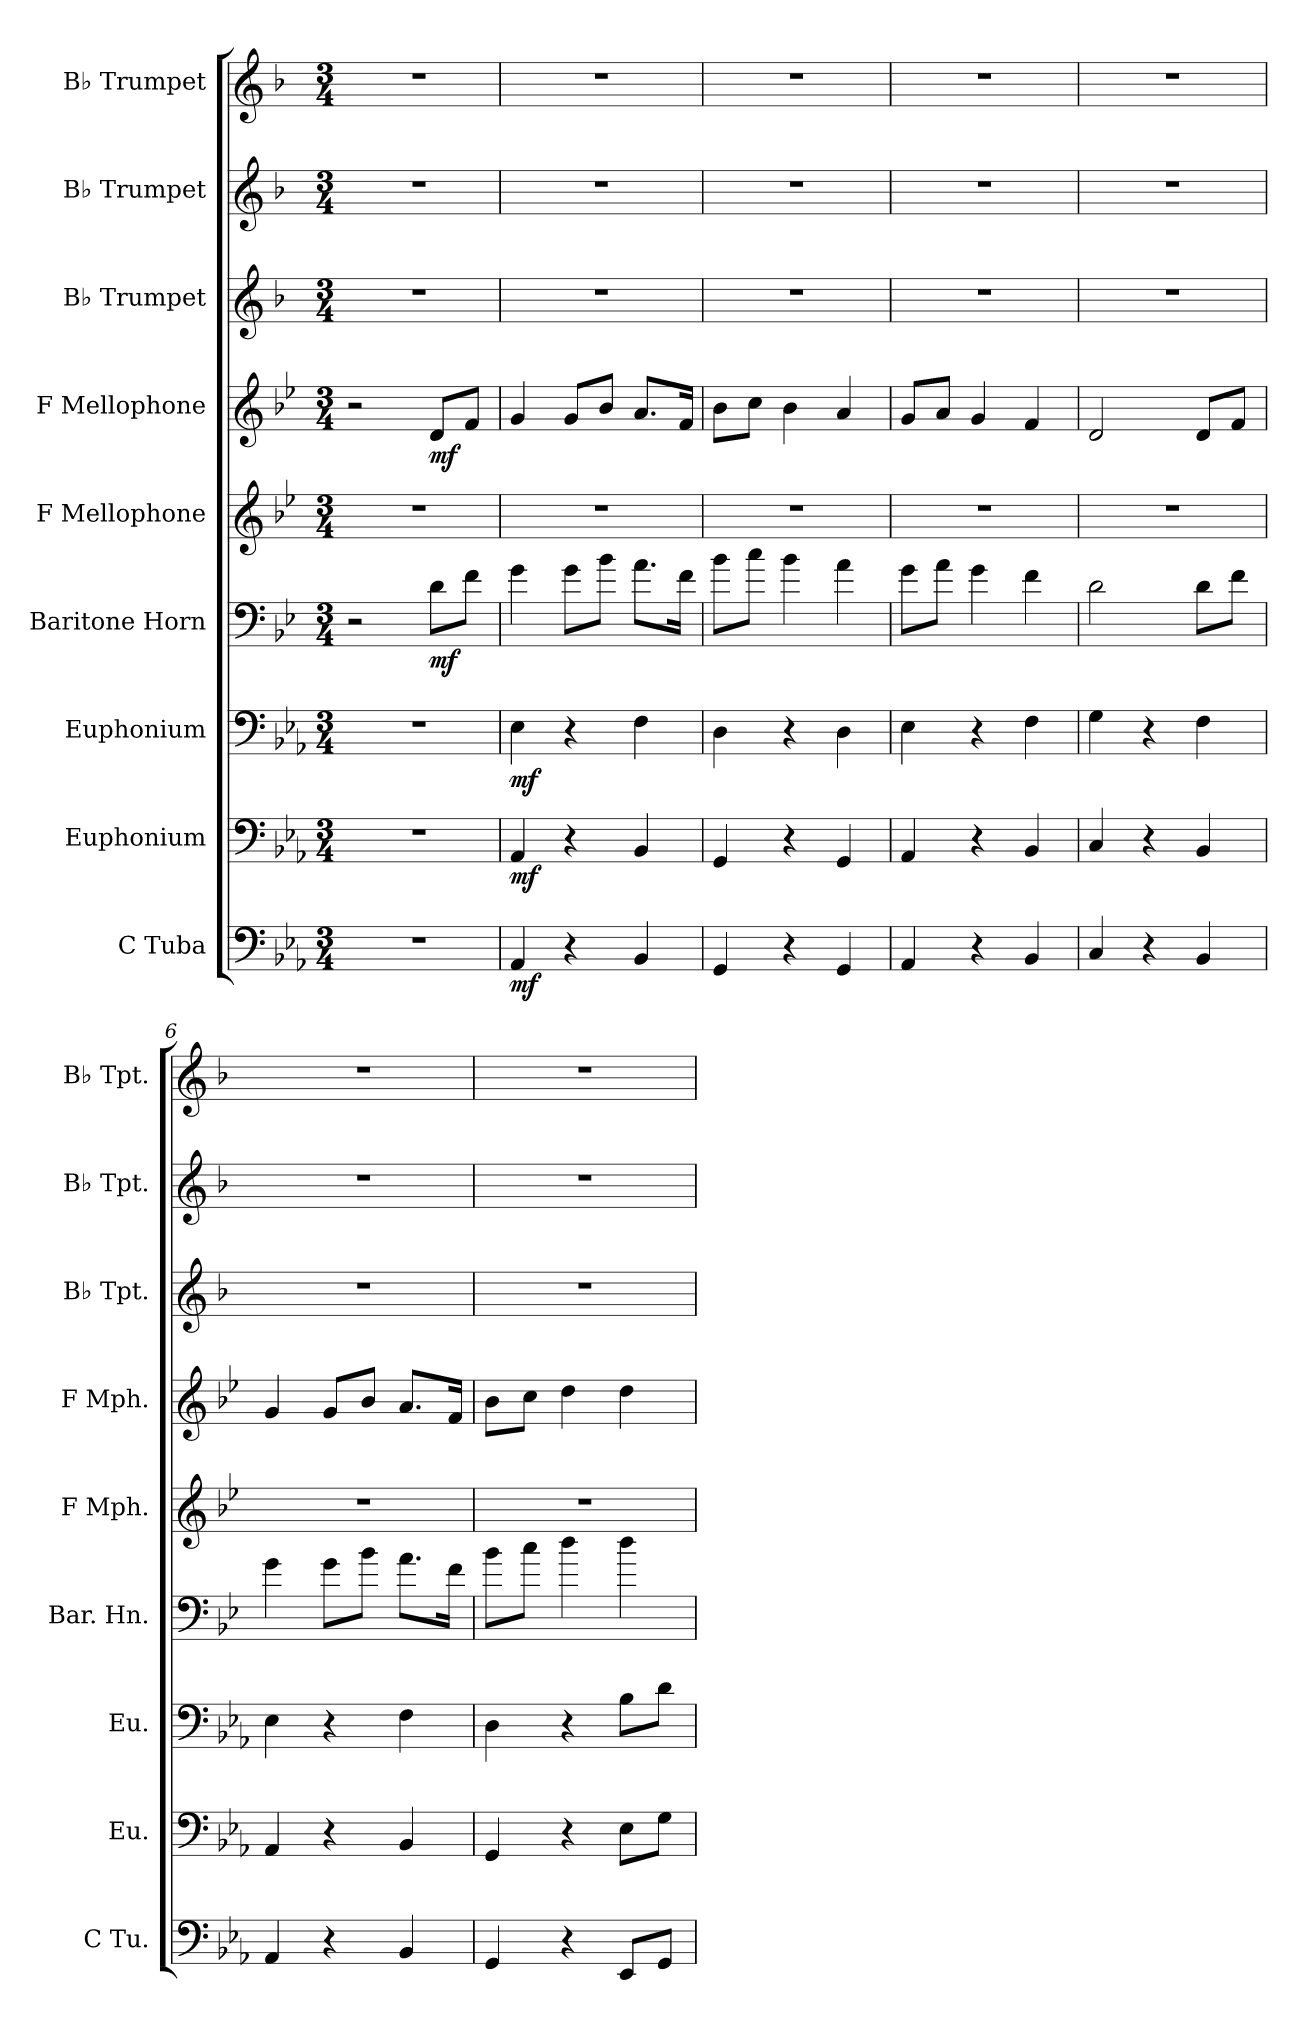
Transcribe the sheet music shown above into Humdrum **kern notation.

**kern	**dynam	**kern	**dynam	**kern	**dynam	**kern	**dynam	**kern	**kern	**dynam	**kern	**kern	**kern
*part9	*part9	*part8	*part8	*part7	*part7	*part6	*part6	*part5	*part4	*part4	*part3	*part2	*part1
*staff9	*staff9	*staff8	*staff8	*staff7	*staff7	*staff6	*staff6	*staff5	*staff4	*staff4	*staff3	*staff2	*staff1
*I"C Tuba	*	*I"Euphonium	*	*I"Euphonium	*	*I"Baritone Horn	*	*I"F Mellophone	*I"F Mellophone	*	*I"B♭ Trumpet	*I"B♭ Trumpet	*I"B♭ Trumpet
*I'C Tu.	*	*I'Eu.	*	*I'Eu.	*	*I'Bar. Hn.	*	*I'F Mph.	*I'F Mph.	*	*I'B♭ Tpt.	*I'B♭ Tpt.	*I'B♭ Tpt.
*clefF4	*	*clefF4	*	*clefF4	*	*clefF4	*	*clefG2	*clefG2	*	*clefG2	*clefG2	*clefG2
*	*	*	*	*	*	*ITrd4c7	*	*ITrd4c7	*ITrd4c7	*	*ITrd1c2	*ITrd1c2	*ITrd1c2
*k[b-e-a-]	*	*k[b-e-a-]	*	*k[b-e-a-]	*	*k[b-e-a-]	*	*k[b-e-a-]	*k[b-e-a-]	*	*k[b-e-a-]	*k[b-e-a-]	*k[b-e-a-]
*E-:	*	*E-:	*	*E-:	*	*E-:	*	*E-:	*E-:	*	*E-:	*E-:	*E-:
*M3/4	*	*M3/4	*	*M3/4	*	*M3/4	*	*M3/4	*M3/4	*	*M3/4	*M3/4	*M3/4
=1	=1	=1	=1	=1	=1	=1	=1	=1	=1	=1	=1	=1	=1
2.r	.	2.r	.	2.r	.	2r	.	2.r	2r	.	2.r	2.r	2.r
!	!	!	!	!	!	!	!LO:DY:b	!	!	!LO:DY:b	!	!	!
.	.	.	.	.	.	8G\L	mf	.	8G/L	mf	.	.	.
.	.	.	.	.	.	8B-\J	.	.	8B-/J	.	.	.	.
=2	=2	=2	=2	=2	=2	=2	=2	=2	=2	=2	=2	=2	=2
!	!LO:DY:b	!	!LO:DY:b	!	!LO:DY:b	!	!	!	!	!	!	!	!
4AA-/	mf	4AA-/	mf	4E-\	mf	4c\	.	2.r	4c/	.	2.r	2.r	2.r
4r	.	4r	.	4r	.	8c\L	.	.	8c/L	.	.	.	.
.	.	.	.	.	.	8e-\J	.	.	8e-/J	.	.	.	.
4BB-/	.	4BB-/	.	4F\	.	8.d\L	.	.	8.d/L	.	.	.	.
.	.	.	.	.	.	16B-\Jk	.	.	16B-/Jk	.	.	.	.
=3	=3	=3	=3	=3	=3	=3	=3	=3	=3	=3	=3	=3	=3
4GG/	.	4GG/	.	4D\	.	8e-\L	.	2.r	8e-\L	.	2.r	2.r	2.r
.	.	.	.	.	.	8f\J	.	.	8f\J	.	.	.	.
4r	.	4r	.	4r	.	4e-\	.	.	4e-\	.	.	.	.
4GG/	.	4GG/	.	4D\	.	4d\	.	.	4d/	.	.	.	.
=4	=4	=4	=4	=4	=4	=4	=4	=4	=4	=4	=4	=4	=4
4AA-/	.	4AA-/	.	4E-\	.	8c\L	.	2.r	8c/L	.	2.r	2.r	2.r
.	.	.	.	.	.	8d\J	.	.	8d/J	.	.	.	.
4r	.	4r	.	4r	.	4c\	.	.	4c/	.	.	.	.
4BB-/	.	4BB-/	.	4F\	.	4B-\	.	.	4B-/	.	.	.	.
=5	=5	=5	=5	=5	=5	=5	=5	=5	=5	=5	=5	=5	=5
4C/	.	4C/	.	4G\	.	2G\	.	2.r	2G/	.	2.r	2.r	2.r
4r	.	4r	.	4r	.	.	.	.	.	.	.	.	.
4BB-/	.	4BB-/	.	4F\	.	8G\L	.	.	8G/L	.	.	.	.
.	.	.	.	.	.	8B-\J	.	.	8B-/J	.	.	.	.
=6	=6	=6	=6	=6	=6	=6	=6	=6	=6	=6	=6	=6	=6
4AA-/	.	4AA-/	.	4E-\	.	4c\	.	2.r	4c/	.	2.r	2.r	2.r
4r	.	4r	.	4r	.	8c\L	.	.	8c/L	.	.	.	.
.	.	.	.	.	.	8e-\J	.	.	8e-/J	.	.	.	.
4BB-/	.	4BB-/	.	4F\	.	8.d\L	.	.	8.d/L	.	.	.	.
.	.	.	.	.	.	16B-\Jk	.	.	16B-/Jk	.	.	.	.
=7	=7	=7	=7	=7	=7	=7	=7	=7	=7	=7	=7	=7	=7
4GG/	.	4GG/	.	4D\	.	8e-\L	.	2.r	8e-\L	.	2.r	2.r	2.r
.	.	.	.	.	.	8f\J	.	.	8f\J	.	.	.	.
4r	.	4r	.	4r	.	4g\	.	.	4g\	.	.	.	.
8EE-/L	.	8E-\L	.	8B-\L	.	4g\	.	.	4g\	.	.	.	.
8GG/J	.	8G\J	.	8d\J	.	.	.	.	.	.	.	.	.
=	=	=	=	=	=	=	=	=	=	=	=	=	=
*-	*-	*-	*-	*-	*-	*-	*-	*-	*-	*-	*-	*-	*-
